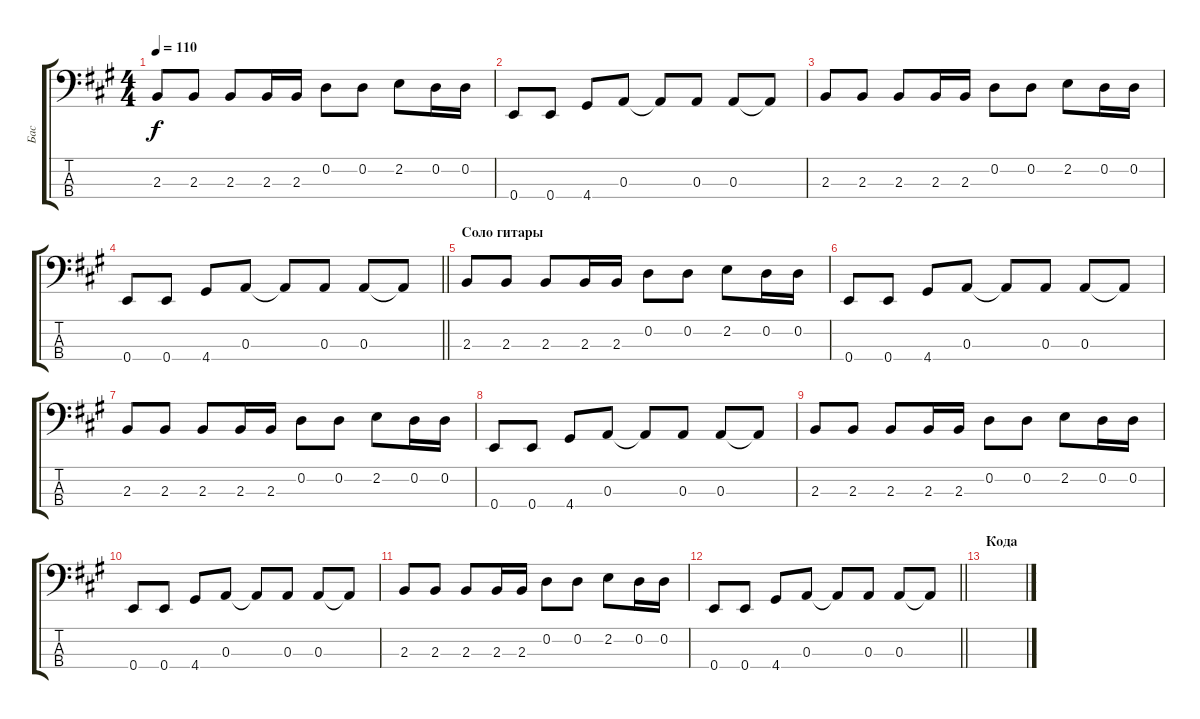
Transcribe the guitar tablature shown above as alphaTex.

\track ("Бас" "Бас") {instrument electricbassfinger}
\staff {score tabs}
\tuning (G2 D2 A1 E1) {hide}
\ts (4 4)
\tempo 110
\clef f4
\ks f#minor
2.3.8{dy f} 2.3.8 2.3.8 2.3.16 2.3.16 0.2.8 0.2.8 2.2.8 0.2.16 0.2.16 |
0.4.8 0.4.8 4.4.8 0.3.8 0.3{t}.8 0.3.8 0.3.8 0.3{t}.8 |
2.3.8 2.3.8 2.3.8 2.3.16 2.3.16 0.2.8 0.2.8 2.2.8 0.2.16 0.2.16 |
\barLineRight lightlight
0.4.8 0.4.8 4.4.8 0.3.8 0.3{t}.8 0.3.8 0.3.8 0.3{t}.8 |
\section ("" "Соло гитары")
2.3.8 2.3.8 2.3.8 2.3.16 2.3.16 0.2.8 0.2.8 2.2.8 0.2.16 0.2.16 |
0.4.8 0.4.8 4.4.8 0.3.8 0.3{t}.8 0.3.8 0.3.8 0.3{t}.8 |
2.3.8 2.3.8 2.3.8 2.3.16 2.3.16 0.2.8 0.2.8 2.2.8 0.2.16 0.2.16 |
0.4.8 0.4.8 4.4.8 0.3.8 0.3{t}.8 0.3.8 0.3.8 0.3{t}.8 |
2.3.8 2.3.8 2.3.8 2.3.16 2.3.16 0.2.8 0.2.8 2.2.8 0.2.16 0.2.16 |
0.4.8 0.4.8 4.4.8 0.3.8 0.3{t}.8 0.3.8 0.3.8 0.3{t}.8 |
2.3.8 2.3.8 2.3.8 2.3.16 2.3.16 0.2.8 0.2.8 2.2.8 0.2.16 0.2.16 |
\barLineRight lightlight
0.4.8 0.4.8 4.4.8 0.3.8 0.3{t}.8 0.3.8 0.3.8 0.3{t}.8 |
\section ("" "Кода")
